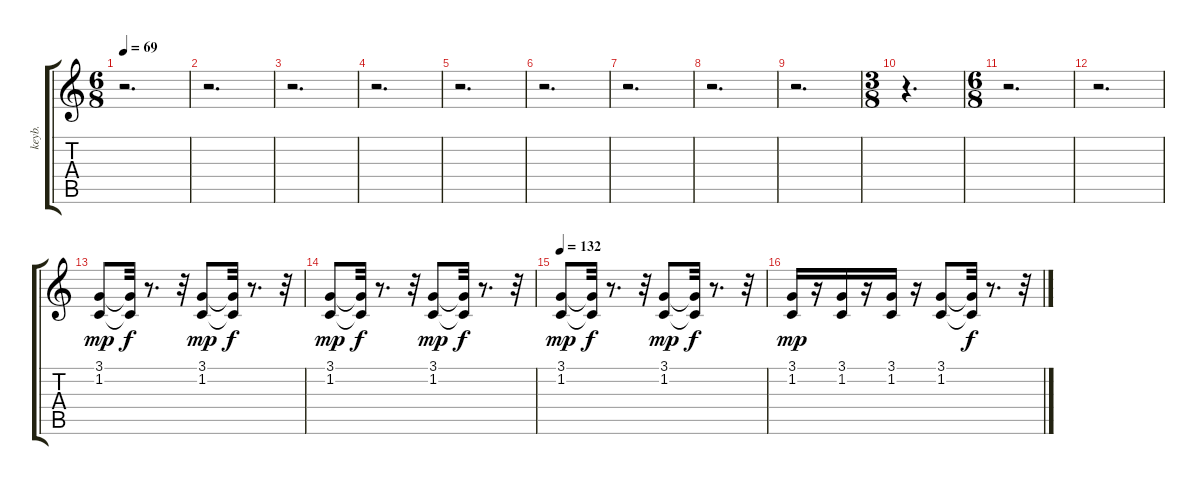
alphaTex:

\track ("keyb." "keyb.") {instrument englishhorn}
\staff {score tabs}
\tuning (E4 B3 G3 D3 A2 E2) {hide}
\ts (6 8)
\tempo 69
\clef g2
\ks c
r.2{d dy mp} |
r.2{d} |
r.2{d} |
r.2{d} |
r.2{d} |
r.2{d} |
r.2{d} |
r.2{d} |
r.2{d} |
\ts (3 8)
r.4{d} |
\ts (6 8)
r.2{d} |
r.2{d} |
(3.1 1.2).8 (3.1{t} 1.2{t}).32{dy f} r.8{d} r.32 (3.1 1.2).8{dy mp} (3.1{t} 1.2{t}).32{dy f} r.8{d} r.32 |
(3.1 1.2).8{dy mp} (3.1{t} 1.2{t}).32{dy f} r.8{d} r.32 (3.1 1.2).8{dy mp} (3.1{t} 1.2{t}).32{dy f} r.8{d} r.32 |
\tempo 132
(3.1 1.2).8{dy mp} (3.1{t} 1.2{t}).32{dy f} r.8{d} r.32 (3.1 1.2).8{dy mp} (3.1{t} 1.2{t}).32{dy f} r.8{d} r.32 |
(3.1 1.2).16{dy mp} r.16 (3.1 1.2).16 r.16 (3.1 1.2).16 r.16 (3.1 1.2).8 (3.1{t} 1.2{t}).32{dy f} r.8{d} r.32
